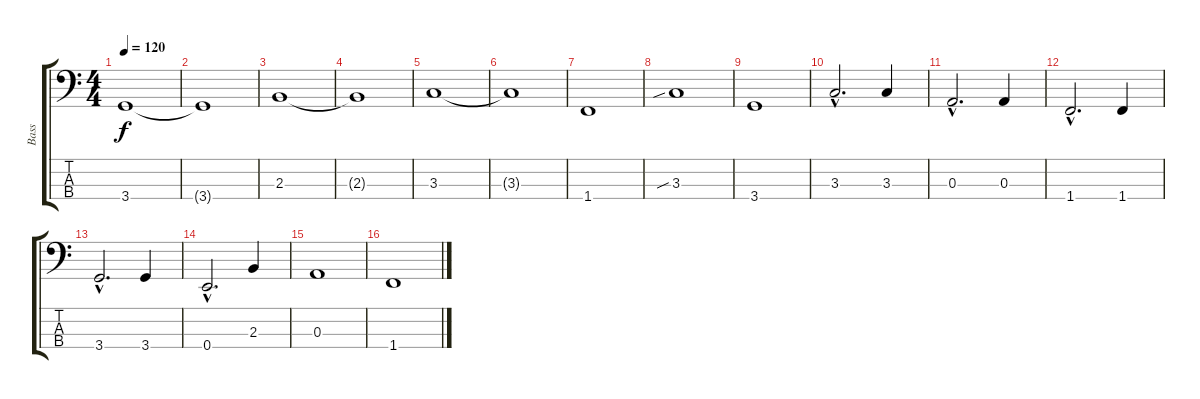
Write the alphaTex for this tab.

\track ("Bass" "Bass") {instrument electricbasspick}
\staff {score tabs}
\tuning (G2 D2 A1 E1) {hide}
\ts (4 4)
\tempo 120
\clef f4
\ks c
3.4.1{dy f} |
3.4{t}.1 |
2.3.1 |
2.3{t}.1 |
3.3.1 |
3.3{t}.1 |
1.4.1 |
3.3{sib}.1 |
3.4.1 |
3.3{hac}.2{d} 3.3.4 |
0.3{hac}.2{d} 0.3.4 |
1.4{hac}.2{d} 1.4.4 |
3.4{hac}.2{d} 3.4.4 |
0.4{hac}.2{d} 2.3.4 |
0.3.1 |
1.4.1
